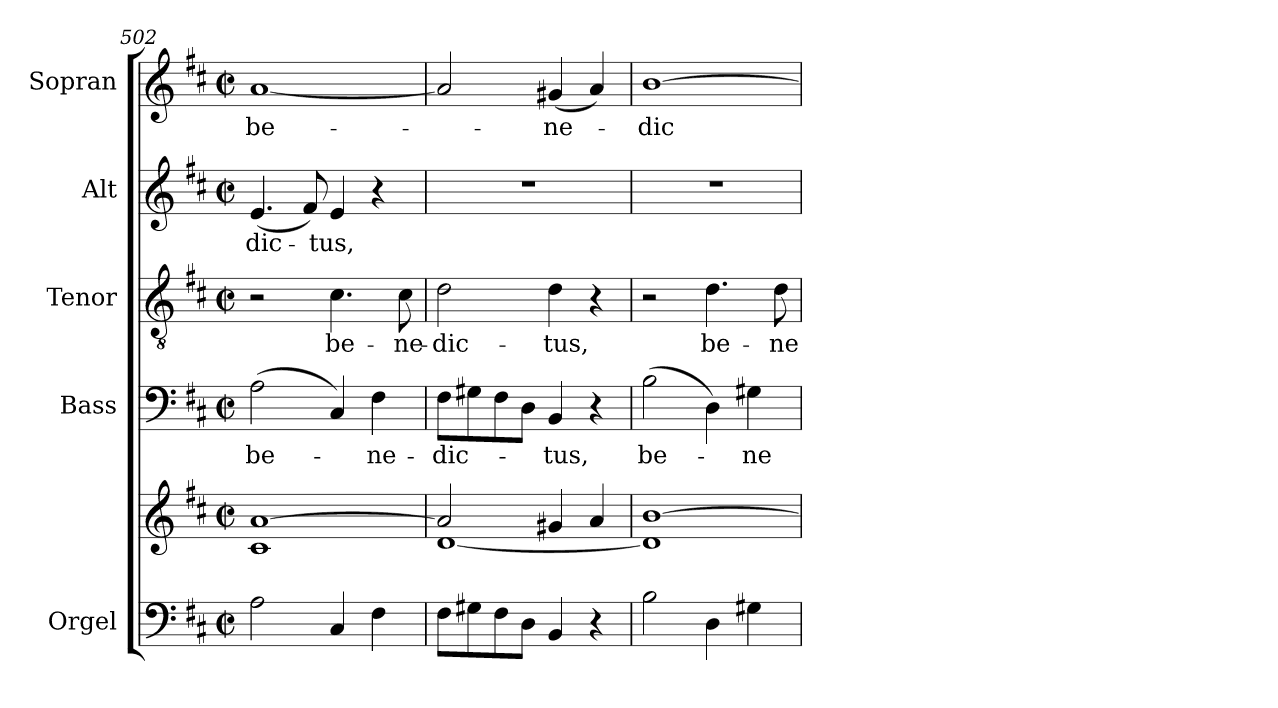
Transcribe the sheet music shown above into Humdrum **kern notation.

**kern	**kern	**kern	**text	**kern	**text	**kern	**text	**kern	**text
*part5	*part5	*part4	*part4	*part3	*part3	*part2	*part2	*part1	*part1
*staff6	*staff5	*staff4	*staff4	*staff3	*staff3	*staff2	*staff2	*staff1	*staff1
*I"Orgel	*	*I"Bass	*	*I"Tenor	*	*I"Alt	*	*I"Sopran	*
*I'Org.	*	*I'B	*	*I'T	*	*I'A	*	*I'S	*
*clefF4	*clefG2	*clefF4	*	*clefGv2	*	*clefG2	*	*clefG2	*
*k[f#c#]	*k[f#c#]	*k[f#c#]	*	*k[f#c#]	*	*k[f#c#]	*	*k[f#c#]	*
*D:	*D:	*D:	*	*D:	*	*D:	*	*D:	*
*M2/2	*M2/2	*M2/2	*	*M2/2	*	*M2/2	*	*M2/2	*
*met(c|)	*met(c|)	*met(c|)	*	*met(c|)	*	*met(c|)	*	*met(c|)	*
=502	=502	=502	=502	=502	=502	=502	=502	=502	=502
*	*^	*	*	*	*	*	*	*	*
!	!	!	!	!LO:LY:b	!	!	!	!LO:LY:b	!	!LO:LY:b
2A\	[>1a	1c#	(>2A\	be-	2r	.	(<4.e/	-dic-	[1a	be-
.	.	.	.	.	.	.	8f#/)	.	.	.
!	!	!	!	!	!	!LO:LY:b	!	!LO:LY:b	!	!
4C#/	.	.	4C#/)	.	4.c#\	be-	4e/	-tus,	.	.
!	!	!	!	!LO:LY:b	!	!	!	!	!	!
4F#\	.	.	4F#\	-ne-	.	.	4r	.	.	.
!	!	!	!	!	!	!LO:LY:b	!	!	!	!
.	.	.	.	.	8c#\	-ne-	.	.	.	.
=503	=503	=503	=503	=503	=503	=503	=503	=503	=503	=503
!	!	!	!	!LO:LY:b	!	!LO:LY:b	!	!	!	!
8F#\L	2a/]	[<1d	8F#\L	-dic-	2d\	-dic-	1r	.	2a/]	.
8G#X\	.	.	8G#X\	.	.	.	.	.	.	.
8F#\	.	.	8F#\	.	.	.	.	.	.	.
8D\J	.	.	8D\J	.	.	.	.	.	.	.
!	!	!	!	!LO:LY:b	!	!LO:LY:b	!	!	!	!LO:LY:b
4BB/	4g#X/	.	4BB/	-tus,	4d\	-tus,	.	.	(<4g#X/	-ne-
4r	4a/	.	4r	.	4r	.	.	.	4a/)	.
=504	=504	=504	=504	=504	=504	=504	=504	=504	=504	=504
!	!	!	!	!LO:LY:b	!	!	!	!	!	!LO:LY:b
2B\	[>1b	1d]	(>2B\	be-	2r	.	1r	.	[1b	-dic-
!	!	!	!	!	!	!LO:LY:b	!	!	!	!
4D\	.	.	4D\)	.	4.d\	be-	.	.	.	.
!	!	!	!	!LO:LY:b	!	!	!	!	!	!
4G#X\	.	.	4G#X\	-ne-	.	.	.	.	.	.
!	!	!	!	!	!	!LO:LY:b	!	!	!	!
.	.	.	.	.	8d\	-ne-	.	.	.	.
*	*v	*v	*	*	*	*	*	*	*	*
=	=	=	=	=	=	=	=	=	=
*-	*-	*-	*-	*-	*-	*-	*-	*-	*-
